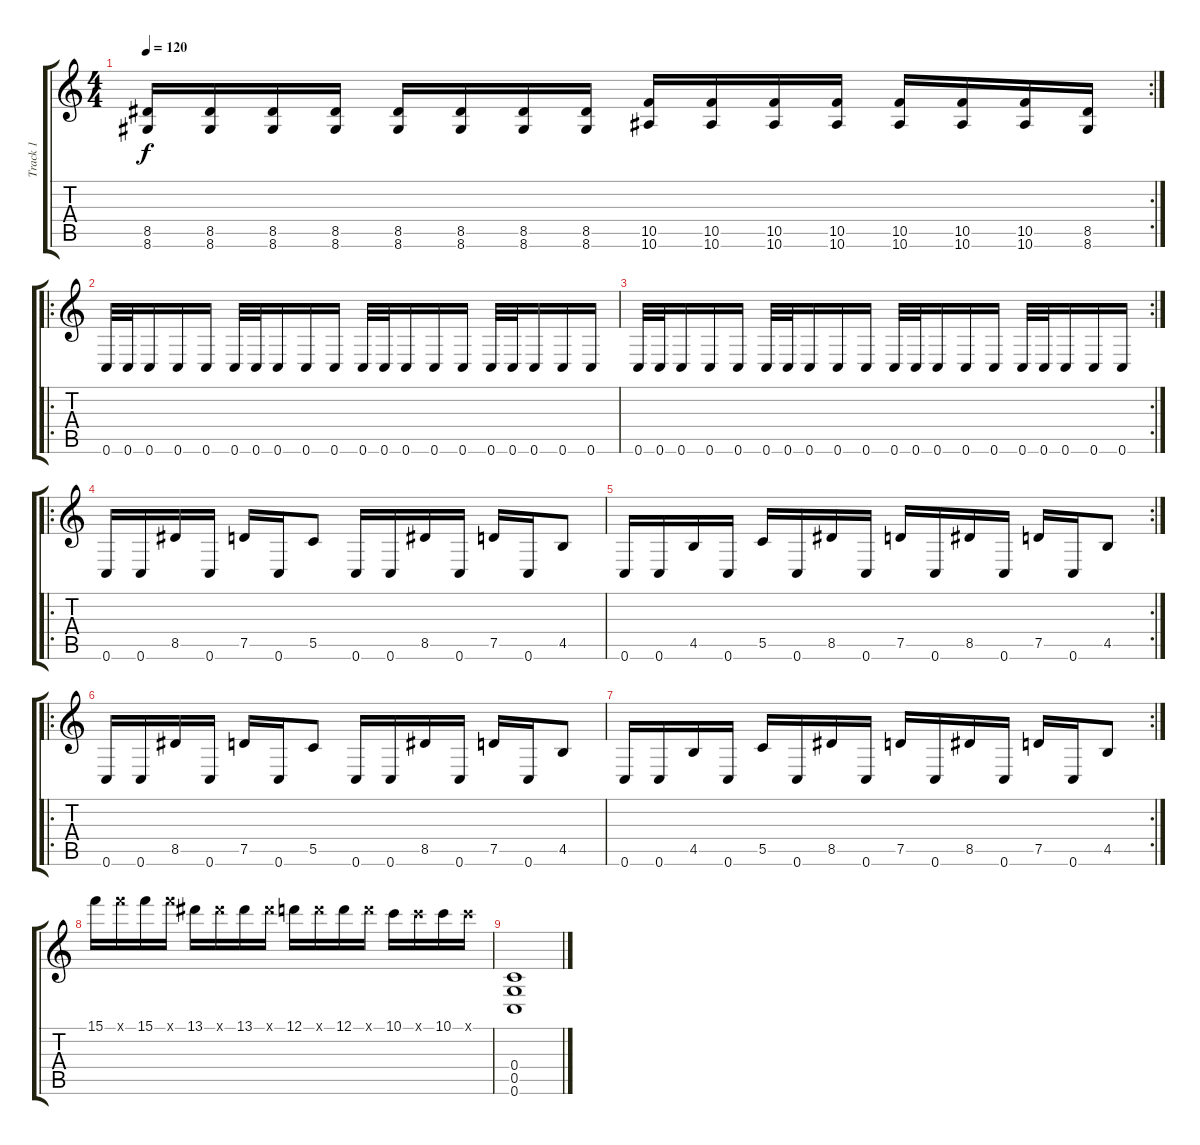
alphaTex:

\track ("Track 1" "Track 1") {instrument distortionguitar}
\staff {score tabs}
\tuning (D4 A3 F3 C3 G2 C2) {hide}
\rc 2
\ts (4 4)
\tempo 120
\clef g2
\ks c
(8.5{t} 8.6{t}).16{dy f} (8.5 8.6).16 (8.5 8.6).16 (8.5 8.6).16 (8.5 8.6).16 (8.5 8.6).16 (8.5 8.6).16 (8.5 8.6).16 (10.5 10.6).16 (10.5 10.6).16 (10.5 10.6).16 (10.5 10.6).16 (10.5 10.6).16 (10.5 10.6).16 (10.5 10.6).16 (8.5 8.6).16 |
\ro
0.6.32 0.6.32 0.6.16 0.6.16 0.6.16 0.6.32 0.6.32 0.6.16 0.6.16 0.6.16 0.6.32 0.6.32 0.6.16 0.6.16 0.6.16 0.6.32 0.6.32 0.6.16 0.6.16 0.6.16 |
\rc 2
0.6.32 0.6.32 0.6.16 0.6.16 0.6.16 0.6.32 0.6.32 0.6.16 0.6.16 0.6.16 0.6.32 0.6.32 0.6.16 0.6.16 0.6.16 0.6.32 0.6.32 0.6.16 0.6.16 0.6.16 |
\ro
0.6.16 0.6.16 8.5.16 0.6.16 7.5.16 0.6.16 5.5.8 0.6.16 0.6.16 8.5.16 0.6.16 7.5.16 0.6.16 4.5.8 |
\rc 2
0.6.16 0.6.16 4.5.16 0.6.16 5.5.16 0.6.16 8.5.16 0.6.16 7.5.16 0.6.16 8.5.16 0.6.16 7.5.16 0.6.16 4.5.8 |
\ro
0.6.16 0.6.16 8.5.16 0.6.16 7.5.16 0.6.16 5.5.8 0.6.16 0.6.16 8.5.16 0.6.16 7.5.16 0.6.16 4.5.8 |
\rc 2
0.6.16 0.6.16 4.5.16 0.6.16 5.5.16 0.6.16 8.5.16 0.6.16 7.5.16 0.6.16 8.5.16 0.6.16 7.5.16 0.6.16 4.5.8 |
15.1.16 15.1{x}.16 15.1.16 15.1{x}.16 13.1.16 13.1{x}.16 13.1.16 13.1{x}.16 12.1.16 12.1{x}.16 12.1.16 12.1{x}.16 10.1.16 10.1{x}.16 10.1.16 10.1{x}.16 |
(0.4 0.5 0.6).1
